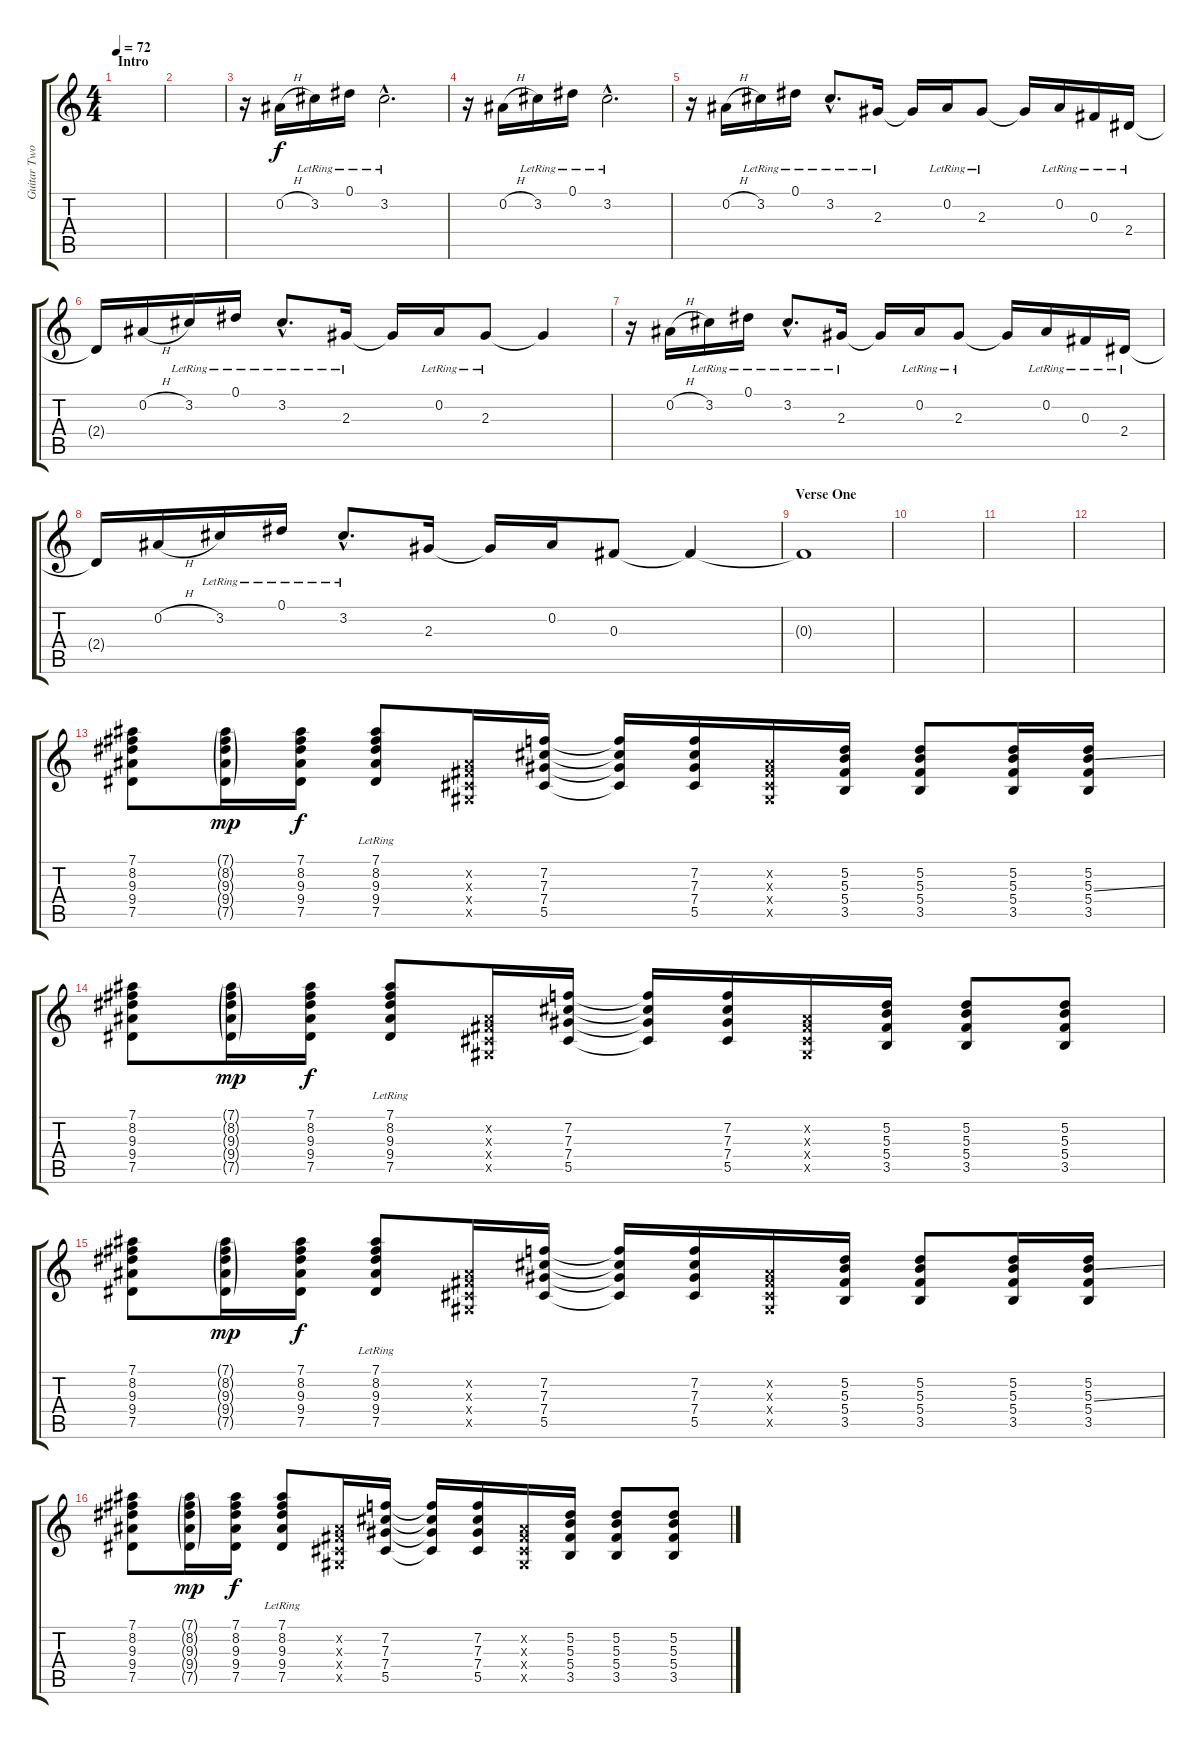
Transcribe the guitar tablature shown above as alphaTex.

\track ("Guitar Two" "Guitar Two") {instrument acousticguitarsteel}
\staff {score tabs}
\tuning (Eb4 Bb3 Gb3 Db3 Ab2 Eb2) {hide}
\ts (4 4)
\section ("" "Intro")
\tempo 72
\clef g2
\ks c
|
|
r.16 0.2{h}.16 3.2{lr}.16 0.1{lr}.16 3.2{hac lr}.2{d} |
r.16 0.2{h}.16 3.2{lr}.16 0.1{lr}.16 3.2{hac lr}.2{d} |
r.16 0.2{h}.16 3.2{lr}.16 0.1{lr}.16 3.2{hac lr}.8{d} 2.3{lr}.16 2.3{t}.16 0.2{lr}.16 2.3{lr}.8 2.3{t}.16 0.2{lr}.16 0.3{lr}.16 2.4{lr}.16 |
2.4{t}.16 0.2{h}.16 3.2{lr}.16 0.1{lr}.16 3.2{hac lr}.8{d} 2.3{lr}.16 2.3{t}.16 0.2{lr}.16 2.3{lr}.8 2.3{t}.4 |
r.16 0.2{h}.16 3.2{lr}.16 0.1{lr}.16 3.2{hac lr}.8{d} 2.3{lr}.16 2.3{t}.16 0.2{lr}.16 2.3{lr}.8 2.3{t}.16 0.2{lr}.16 0.3{lr}.16 2.4{lr}.16 |
2.4{t}.16 0.2{h}.16 3.2{lr}.16 0.1{lr}.16 3.2{hac lr}.8{d} 2.3.16 2.3{t}.16 0.2.16 0.3.8 0.3{t}.4 |
\section ("" "Verse One")
0.3{t}.1 |
|
|
|
(7.1 8.2 9.3 9.4 7.5).8 (7.1{g} 8.2{g} 9.3{g} 9.4{g} 7.5{g}).16{dy mp} (7.1 8.2 9.3 9.4 7.5).16{dy f} (7.1{lr} 8.2 9.3 9.4 7.5).8 (0.2{x} 0.3{x} 0.4{x} 0.5{x}).16 (7.2 7.3 7.4 5.5).16 (7.2{t} 7.3{t} 7.4{t} 5.5{t}).16 (7.2 7.3 7.4 5.5).16 (0.2{x} 0.3{x} 0.4{x} 0.5{x}).16 (5.2 5.3 5.4 3.5).16 (5.2 5.3 5.4 3.5).8 (5.2 5.3 5.4 3.5).16 (5.2 5.3{ss} 5.4 3.5).16 |
(7.1 8.2 9.3 9.4 7.5).8 (7.1{g} 8.2{g} 9.3{g} 9.4{g} 7.5{g}).16{dy mp} (7.1 8.2 9.3 9.4 7.5).16{dy f} (7.1{lr} 8.2 9.3 9.4 7.5).8 (0.2{x} 0.3{x} 0.4{x} 0.5{x}).16 (7.2 7.3 7.4 5.5).16 (7.2{t} 7.3{t} 7.4{t} 5.5{t}).16 (7.2 7.3 7.4 5.5).16 (0.2{x} 0.3{x} 0.4{x} 0.5{x}).16 (5.2 5.3 5.4 3.5).16 (5.2 5.3 5.4 3.5).8 (5.2 5.3 5.4 3.5).8 |
(7.1 8.2 9.3 9.4 7.5).8 (7.1{g} 8.2{g} 9.3{g} 9.4{g} 7.5{g}).16{dy mp} (7.1 8.2 9.3 9.4 7.5).16{dy f} (7.1{lr} 8.2 9.3 9.4 7.5).8 (0.2{x} 0.3{x} 0.4{x} 0.5{x}).16 (7.2 7.3 7.4 5.5).16 (7.2{t} 7.3{t} 7.4{t} 5.5{t}).16 (7.2 7.3 7.4 5.5).16 (0.2{x} 0.3{x} 0.4{x} 0.5{x}).16 (5.2 5.3 5.4 3.5).16 (5.2 5.3 5.4 3.5).8 (5.2 5.3 5.4 3.5).16 (5.2 5.3{ss} 5.4 3.5).16 |
(7.1 8.2 9.3 9.4 7.5).8 (7.1{g} 8.2{g} 9.3{g} 9.4{g} 7.5{g}).16{dy mp} (7.1 8.2 9.3 9.4 7.5).16{dy f} (7.1{lr} 8.2 9.3 9.4 7.5).8 (0.2{x} 0.3{x} 0.4{x} 0.5{x}).16 (7.2 7.3 7.4 5.5).16 (7.2{t} 7.3{t} 7.4{t} 5.5{t}).16 (7.2 7.3 7.4 5.5).16 (0.2{x} 0.3{x} 0.4{x} 0.5{x}).16 (5.2 5.3 5.4 3.5).16 (5.2 5.3 5.4 3.5).8 (5.2 5.3 5.4 3.5).8
